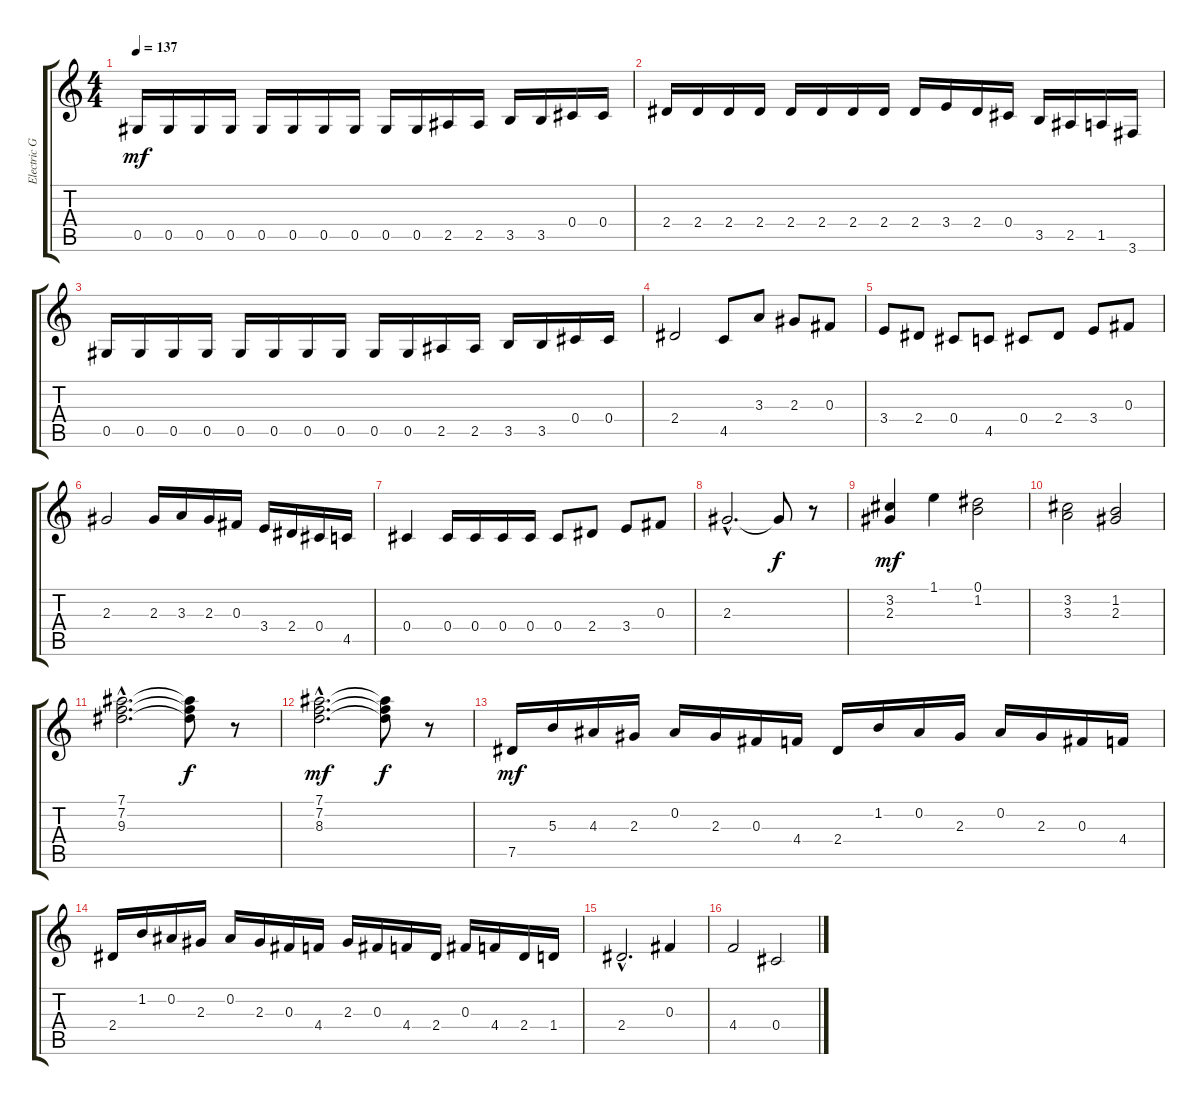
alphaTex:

\track ("Electric Guitar 2" "Electric G") {instrument distortionguitar}
\staff {score tabs}
\tuning (Eb4 Bb3 Gb3 Db3 Ab2 Eb2) {hide}
\ts (4 4)
\tempo 137
\clef g2
\ks c
0.5.16{dy mf} 0.5.16 0.5.16 0.5.16 0.5.16 0.5.16 0.5.16 0.5.16 0.5.16 0.5.16 2.5.16 2.5.16 3.5.16 3.5.16 0.4.16 0.4.16 |
2.4.16 2.4.16 2.4.16 2.4.16 2.4.16 2.4.16 2.4.16 2.4.16 2.4.16 3.4.16 2.4.16 0.4.16 3.5.16 2.5.16 1.5.16 3.6.16 |
0.5.16 0.5.16 0.5.16 0.5.16 0.5.16 0.5.16 0.5.16 0.5.16 0.5.16 0.5.16 2.5.16 2.5.16 3.5.16 3.5.16 0.4.16 0.4.16 |
2.4.2 4.5.8 3.3.8 2.3.8 0.3.8 |
3.4.8 2.4.8 0.4.8 4.5.8 0.4.8 2.4.8 3.4.8 0.3.8 |
2.3.2 2.3.16 3.3.16 2.3.16 0.3.16 3.4.16 2.4.16 0.4.16 4.5.16 |
0.4.4 0.4.16 0.4.16 0.4.16 0.4.16 0.4.8 2.4.8 3.4.8 0.3.8 |
2.3{hac}.2{d} 2.3{t}.8{dy f} r.8 |
(3.2 2.3).4{dy mf} 1.1.4 (0.1 1.2).2 |
(3.2 3.3).2 (1.2 2.3).2 |
(7.1{hac} 7.2{hac} 9.3{hac}).2{d} (7.1{t} 7.2{t} 9.3{t}).8{dy f} r.8 |
(7.1{hac} 7.2{hac} 8.3{hac}).2{d dy mf} (7.1{t} 7.2{t} 8.3{t}).8{dy f} r.8 |
7.5.16{dy mf} 5.3.16 4.3.16 2.3.16 0.2.16 2.3.16 0.3.16 4.4.16 2.4.16 1.2.16 0.2.16 2.3.16 0.2.16 2.3.16 0.3.16 4.4.16 |
2.4.16 1.2.16 0.2.16 2.3.16 0.2.16 2.3.16 0.3.16 4.4.16 2.3.16 0.3.16 4.4.16 2.4.16 0.3.16 4.4.16 2.4.16 1.4.16 |
2.4{hac}.2{d} 0.3.4 |
4.4.2 0.4.2
